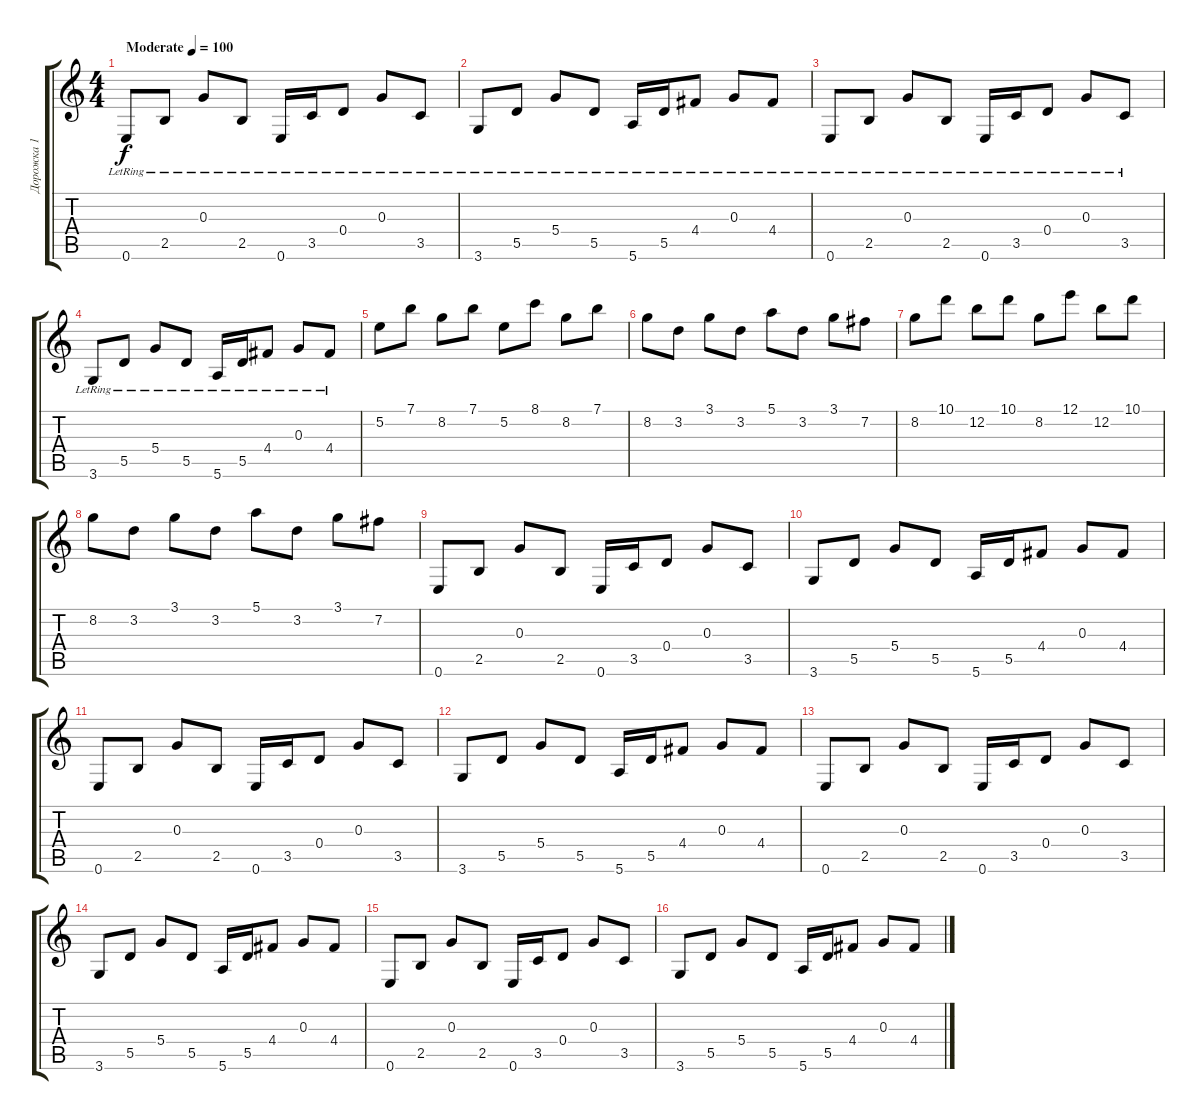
\track ("Дорожка 1" "Дорожка 1") {instrument acousticguitarsteel}
\staff {score tabs}
\tuning (E4 B3 G3 D3 A2 E2) {hide}
\ts (4 4)
\tempo (100 "Moderate")
\clef g2
\ks c
0.6{lr}.8{dy f instrument acousticguitarsteel} 2.5{lr}.8 0.3{lr}.8 2.5{lr}.8 0.6{lr}.16 3.5{lr}.16 0.4{lr}.8 0.3{lr}.8 3.5{lr}.8 |
3.6{lr}.8 5.5{lr}.8 5.4{lr}.8 5.5{lr}.8 5.6{lr}.16 5.5{lr}.16 4.4{lr}.8 0.3{lr}.8 4.4{lr}.8 |
0.6{lr}.8 2.5{lr}.8 0.3{lr}.8 2.5{lr}.8 0.6{lr}.16 3.5{lr}.16 0.4{lr}.8 0.3{lr}.8 3.5{lr}.8 |
3.6{lr}.8 5.5{lr}.8 5.4{lr}.8 5.5{lr}.8 5.6{lr}.16 5.5{lr}.16 4.4{lr}.8 0.3{lr}.8 4.4{lr}.8 |
5.2.8{instrument distortionguitar} 7.1.8 8.2.8 7.1.8 5.2.8 8.1.8 8.2.8 7.1.8 |
8.2.8 3.2.8 3.1.8 3.2.8 5.1.8 3.2.8 3.1.8 7.2.8 |
8.2.8{instrument distortionguitar} 10.1.8 12.2.8 10.1.8 8.2.8 12.1.8 12.2.8 10.1.8 |
8.2.8 3.2.8 3.1.8 3.2.8 5.1.8 3.2.8 3.1.8 7.2.8 |
0.6.8{instrument acousticguitarsteel} 2.5.8 0.3.8 2.5.8 0.6.16 3.5.16 0.4.8 0.3.8 3.5.8 |
3.6.8 5.5.8 5.4.8 5.5.8 5.6.16 5.5.16 4.4.8 0.3.8 4.4.8 |
0.6.8 2.5.8 0.3.8 2.5.8 0.6.16 3.5.16 0.4.8 0.3.8 3.5.8 |
3.6.8 5.5.8 5.4.8 5.5.8 5.6.16 5.5.16 4.4.8 0.3.8 4.4.8 |
0.6.8 2.5.8 0.3.8 2.5.8 0.6.16 3.5.16 0.4.8 0.3.8 3.5.8 |
3.6.8 5.5.8 5.4.8 5.5.8 5.6.16 5.5.16 4.4.8 0.3.8 4.4.8 |
0.6.8 2.5.8 0.3.8 2.5.8 0.6.16 3.5.16 0.4.8 0.3.8 3.5.8 |
3.6.8 5.5.8 5.4.8 5.5.8 5.6.16 5.5.16 4.4.8 0.3.8 4.4.8
